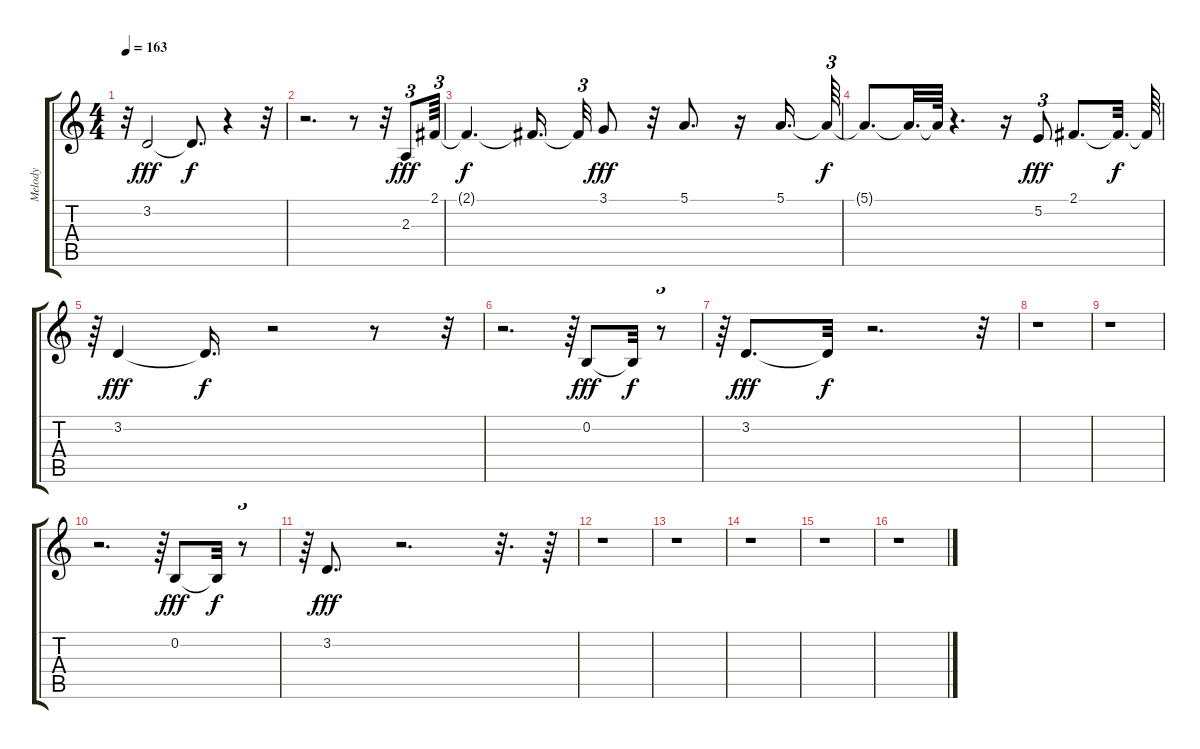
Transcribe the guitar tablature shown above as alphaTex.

\track ("Melody              " "Melody    ") {instrument flute}
\staff {score tabs}
\tuning (E4 B3 G3 D3 A2 E2) {hide}
\ts (4 4)
\tempo 163
\clef g2
\ks c
r.32{dy fff} 3.2.2 3.2{t}.8{d dy f} r.4 r.32 |
r.2{d} r.8 r.32 2.3.8{tu (3 2) dy fff} 2.1.64{tu (3 2)} |
2.1{t}.4{d dy f} 2.1{t}.16{d beam splitsecondary} 2.1{t}.32{tu (3 2)} 3.1.8{dy fff} r.32 5.1.8{d} r.16 5.1.16{d} 5.1{t}.64{tu (3 2) dy f} |
5.1{t}.8{d} 5.1{t}.32{d} 5.1{t}.64 r.4{d} r.16 5.2.8{tu (3 2) dy fff} 2.1.8{d} 2.1{t}.32{d dy f} 2.1{t}.64 |
r.64{tu (3 2)} 3.2.4{dy fff} 3.2{t}.16{d dy f} r.2 r.8 r.32{tu (3 2)} |
r.2{d} r.64{tu (3 2)} 0.2.8{dy fff} 0.2{t}.32{dy f} r.8{tu (3 2)} |
r.64{tu (3 2)} 3.2.8{d dy fff} 3.2{t}.32{dy f} r.2{d} r.32{tu (3 2)} |
r.1 |
r.1 |
r.2{d} r.64{tu (3 2)} 0.2.8{dy fff} 0.2{t}.32{dy f} r.8{tu (3 2)} |
r.64{tu (3 2)} 3.2.8{d dy fff} r.2{d} r.32{d} r.64 |
r.1 |
r.1 |
r.1 |
r.1 |
r.1
